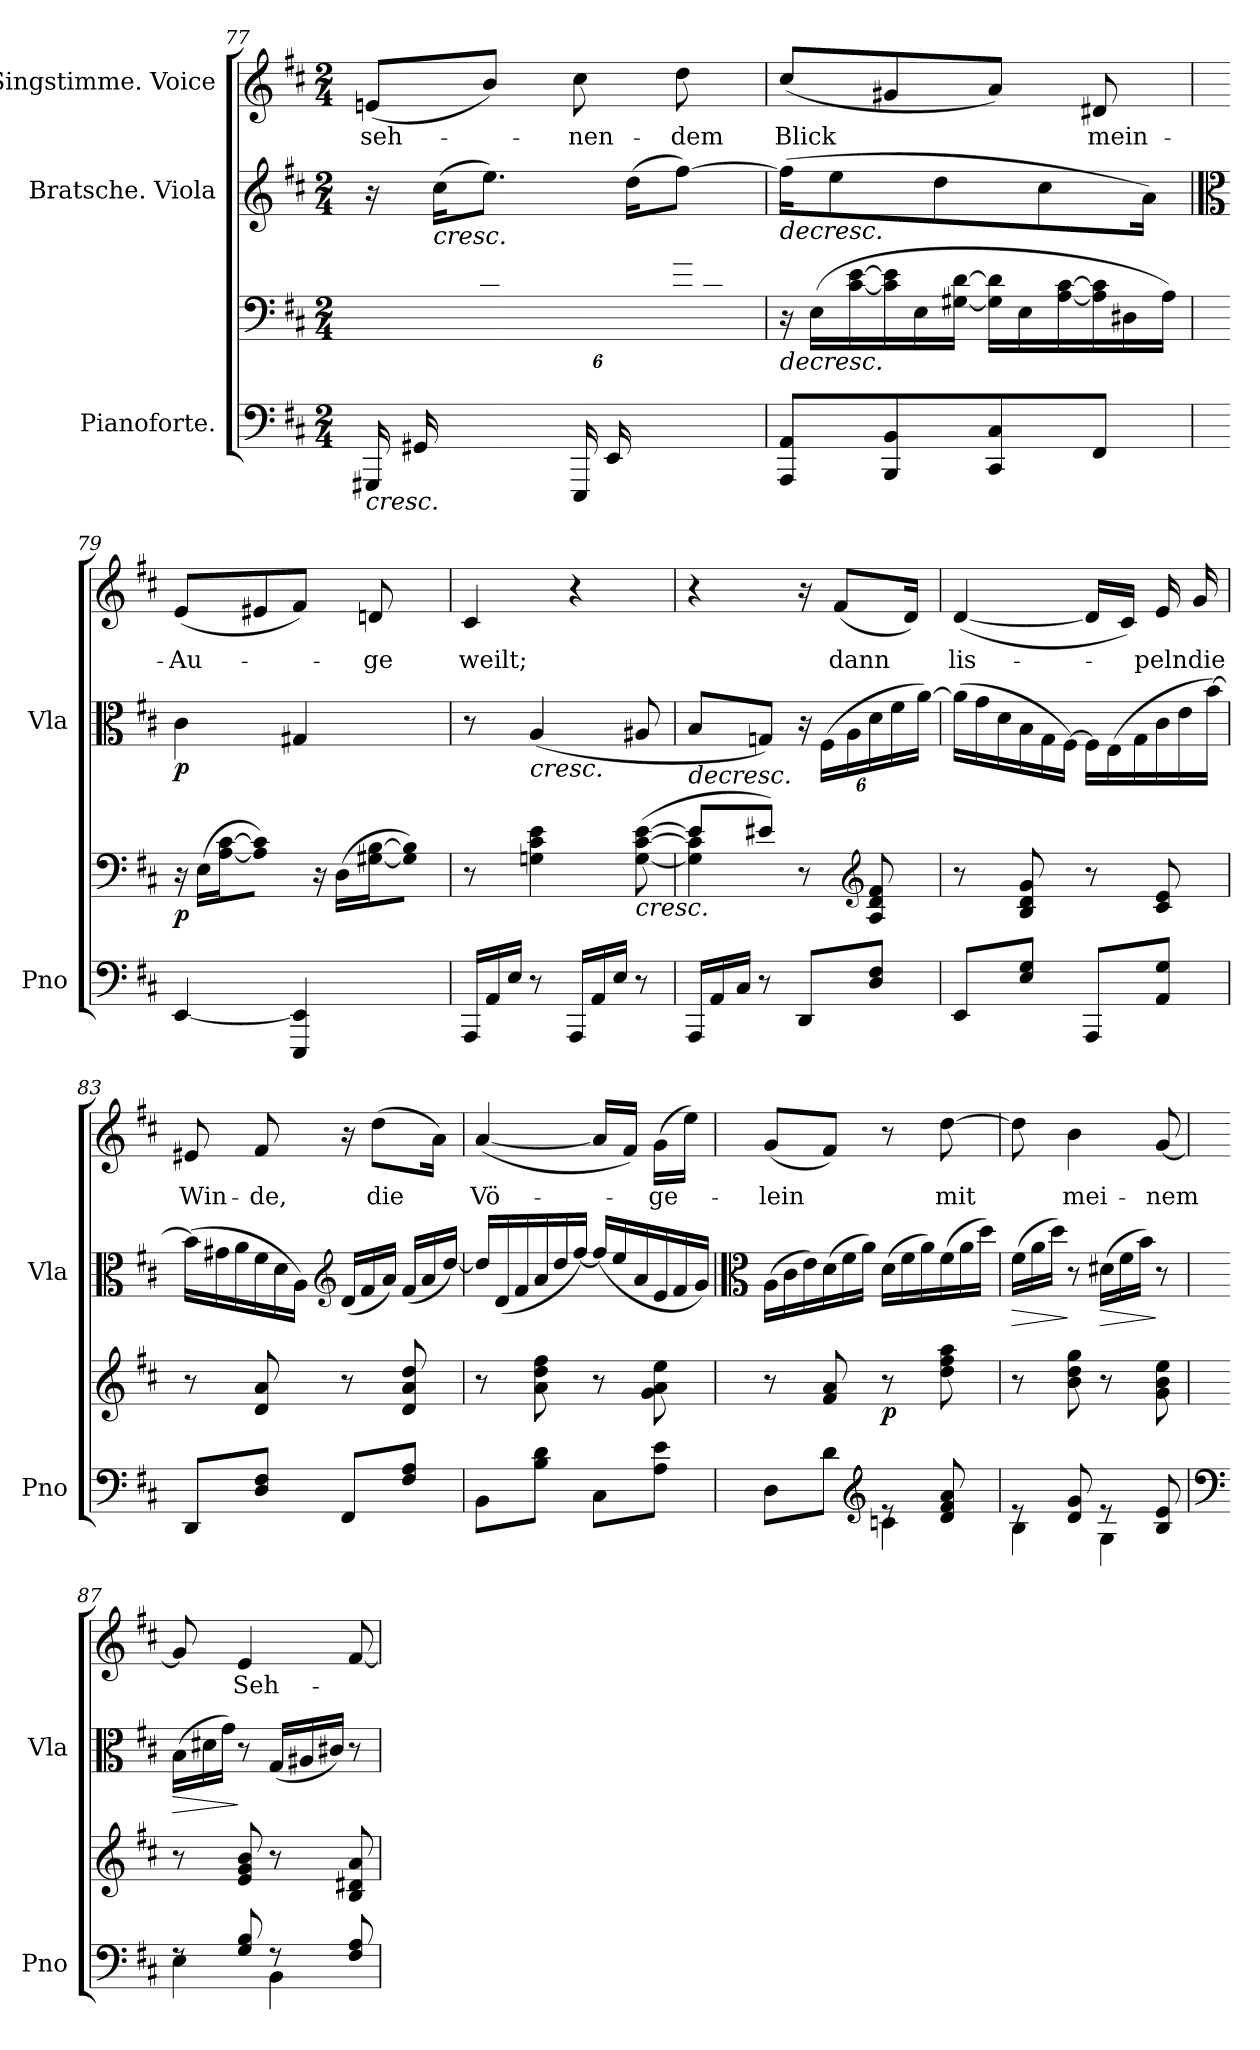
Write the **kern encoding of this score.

**kern	**kern	**dynam	**kern	**dynam	**kern	**text
*part3	*part3	*part3	*part2	*part2	*part1	*part1
*staff4	*staff3	*staff3/4	*staff2	*staff2	*staff1	*staff1
*I"Pianoforte.	*	*	*I"Bratsche. Viola	*	*I"Singstimme. Voice	*
*I'Pno	*	*	*I'Vla	*	*	*
*clefF4	*clefF4	*	*clefG2	*	*clefG2	*
*k[f#c#]	*k[f#c#]	*	*k[f#c#]	*	*k[f#c#]	*
*M2/4	*M2/4	*	*M2/4	*	*M2/4	*
*Xtuplet	*	*	*	*	*	*
=77	=77	=77	=77	=77	=77	=77
!	!	!LO:HP:b=2	!	!	!	!LO:LY:b
*	*^	*	*	*	*	*
(>24GGG#X/LL	2ryy	12ryy	<	16r	.	(<8en/L	seh-
24GG#X/	.	.	.	.	.	.	.
!	!	!	!	!	!LO:HP:b	!	!
.	.	.	.	(>16cc#\KL	<	.	.
6ryy	.	24E\	.	.	.	.	.
.	.	24d\	.	8.ee\J)	.	8b/J)	.
.	.	24B\	.	.	.	.	.
.	.	24E\JJ)	.	.	.	.	.
*	*	*	*	*	*	*MM42	*
!	!	!	!	!	!	!	!LO:LY:b
(>24EEE/LL	.	12ryy	.	.	.	8cc#\	-nen-
24EE/	.	.	.	.	.	.	.
.	.	.	.	(>16dd\KL	.	.	.
6ryy	.	24G#X\	.	.	.	.	.
!	!	!	!	!	!	!	!LO:LY:b
.	.	24g#X\	.	[8ff#\J)	.	8dd\	-dem
.	.	24d\	.	.	.	.	.
.	.	24G#\JJ)	.	.	.	.	.
*	*v	*v	*	*	*	*	*
!!LO:LB:g=z
=78	=78	=78	=78	=78	=78	=78
*	*Xtuplet	*	*	*	*	*
*	*^	*	*	*	*	*
!	!	!	!LO:HP:b	!	!LO:HP:b	!	!LO:LY:b
*	*v	*v	*	*	*	*	*
8AAA/ 8AA/L	24r	>	(>16ff#\KL]	>	(<8cc#/L	Blick
.	(>24E\LL	.	.	.	.	.
.	.	.	8ee\	.	.	.
.	[24c#\ [24e\	.	.	.	.	.
8BBB/ 8BB/	24c#\] 24e\]	.	.	.	8g#X/	.
.	24E\	.	.	.	.	.
.	.	.	8dd\	.	.	.
.	[24G#X\ [24d\JJ	.	.	.	.	.
8CC#/ 8C#/	24G#\] 24d\]LL	.	.	.	8a/J)	.
.	24E\	.	.	.	.	.
.	.	.	8cc#\	.	.	.
.	[24A\ [24c#\	.	.	.	.	.
*	*	*	*	*	*MM34	*
!	!	!	!	!	!	!LO:LY:b
8FF#/J	24A\] 24c#\]	.	.	.	8d#X/	mein-
.	24D#X\	.	.	.	.	.
.	.	.	16a\Jk)	.	.	.
.	24A\JJ)	.	.	.	.	.
.	.	[	.	[	.	.
=79	=79	=79	=79	=79	=79	=79
*	*	*	*clefC3	*	*	*
!	!	!LO:DY:b	!	!LO:DY:b	!	!LO:LY:b
[4EE/	24r	p	4c#\	p	(<8e/L	-Au-
.	(>24E\LL	.	.	.	.	.
.	[24A\ [24c#\J	.	.	.	.	.
.	8A\] 8c#\]J)	.	.	.	8e#X/	.
4EEE/ 4EE/]	24r	.	4G#X/	.	8f#/J)	.
.	(>24D\LL	.	.	.	.	.
.	[24G#X\ [24B\J	.	.	.	.	.
!	!	!	!	!	!	!LO:LY:b
.	8G#\] 8B\]J)	.	.	.	8dn/	-ge
=80	=80	=80	=80	=80	=80	=80
*	*^	*	*	*	*	*
!	!	!	!	!	!	!	!LO:LY:b
24AAA/LL	8r	8ryy	.	8r	.	4c#/	weilt;
24AA/	.	.	.	.	.	.	.
24E/JJ	.	.	.	.	.	.	.
!	!	!	!	!	!LO:HP:b	!	!
8r	4Gn\ 4c#\ 4e\	4.ryy	.	(>4A/	<	.	.
24AAA/LL	.	.	.	.	.	4r	.
24AA/	.	.	.	.	.	.	.
24E/JJ	.	.	.	.	.	.	.
!	!	!	!LO:HP:b	!	!	!	!
8r	(>[8G\ [8c#\ [8e\	.	<	8A#X/	.	.	.
*	*v	*v	*	*	*	*	*
.	.	.	.	]	.	.
=81	=81	=81	=81	=81	=81	=81
*	*^	*	*	*	*	*
*	*	*^	*	*	*	*	*
!	!	!	!	!	!	!LO:HP:b	!	!
24AAA/LL	8e/L]	4G\] 4c#\]	16ryy	.	8B/L	>	4r	.
24AA/	.	.	.	.	.	.	.	.
.	.	.	16ryy	]	.	.	.	.
24C#/JJ	.	.	.	.	.	.	.	.
8r	8e#X/J)	.	8ryy	.	8Gn/J)	[	.	.
*	*	*	*	*	*Xbrackettup	*	*	*
!	!	!	!	!LO:DY:b	!	!	!	!
8DD/L	8r	4ryy	4ryy	other-dynamics	24r	.	16r	.
.	.	.	.	.	(>24F#\LL	.	.	.
*	*	*	*	*	*	*	*MM32	*
!	!	!	!	!	!	!	!	!LO:LY:b
.	.	.	.	.	.	.	(<8f#/L	dann
.	.	.	.	.	24A\	.	.	.
*	*clefG2	*	*	*	*	*	*	*
8D/ 8F#/J	8A/ 8d/ 8f#/	.	.	.	24d\	.	.	.
.	.	.	.	.	24f#\	.	.	.
.	.	.	.	.	.	.	16d/Jk)	.
.	.	.	.	.	[24a\JJ)	.	.	.
*	*v	*v	*v	*	*	*	*	*
!!LO:PB:g=z
=82	=82	=82	=82	=82	=82	=82
*	*	*	*Xtuplet	*	*	*
!	!	!	!	!	!	!LO:LY:b
8EE/L	8r	.	(>24a\LL]	.	(<[4d/	lis-
.	.	.	24g\	.	.	.
.	.	.	24d\	.	.	.
8E/ 8G/J	8B/ 8d/ 8g/	.	24B\	.	.	.
.	.	.	24G\	.	.	.
.	.	.	[24F#\JJ)	.	.	.
8AAA/L	8r	.	24F#\LL]	.	16d/LL]	.
.	.	.	(>24E\	.	.	.
.	.	.	.	.	16c#/JJ)	.
.	.	.	24G\	.	.	.
!	!	!	!	!	!	!LO:LY:b
8AA/ 8G/J	8c#/ 8e/	.	24c#\	.	16e/	-peln
.	.	.	24e\	.	.	.
!	!	!	!	!	!	!LO:LY:b
.	.	.	.	.	16g/	die
.	.	.	[24b\JJ)	.	.	.
=83	=83	=83	=83	=83	=83	=83
*	*	*	*	*	*MM30	*
!	!	!	!	!	!	!LO:LY:b
8DD/L	8r	.	(>24b\LL]	.	8e#X/	Win-
.	.	.	24g#X\	.	.	.
.	.	.	24a\	.	.	.
!	!	!	!	!	!	!LO:LY:b
8D/ 8F#/J	8d/ 8a/	.	24f#\	.	8f#/	-de,
.	.	.	24d\	.	.	.
.	.	.	24A\JJ)	.	.	.
*	*	*	*clefG2	*	*	*
8FF#/L	8r	.	(<24d/LL	.	16r	.
.	.	.	24f#/	.	.	.
!	!	!	!	!	!	!LO:LY:b
.	.	.	.	.	(>8dd\L	die
.	.	.	24a/JJ)	.	.	.
8F#/ 8A/J	8d/ 8a/ 8dd/	.	(<24f#/LL	.	.	.
.	.	.	24a/	.	.	.
.	.	.	.	.	16a\Jk)	.
.	.	.	[24dd/JJ)	.	.	.
=84	=84	=84	=84	=84	=84	=84
!	!	!	!	!	!	!LO:LY:b
8BB\L	8r	.	24dd/LL]	.	(<[4a/	Vö-
.	.	.	(<24d/	.	.	.
.	.	.	24f#/	.	.	.
8B\ 8d\J	8a\ 8dd\ 8ff#\	.	24a/	.	.	.
.	.	.	24dd/	.	.	.
.	.	.	[24ff#/JJ)	.	.	.
8C#\L	8r	.	(<24ff#/LL]	.	16a/LL]	.
.	.	.	24ee/	.	.	.
.	.	.	.	.	16f#/JJ)	.
.	.	.	24a/	.	.	.
*	*	*	*	*	*MM26	*
!	!	!	!	!	!	!LO:LY:b
8A\ 8e\J	8g\ 8a\ 8ee\	.	24e/	.	(>16g\LL	-ge-
.	.	.	24f#/	.	.	.
.	.	.	.	.	16ee\JJ)	.
.	.	.	24g/JJ)	.	.	.
=85	=85	=85	=85	=85	=85	=85
*	*	*	*clefC3	*	*	*
*^	*	*	*	*	*	*
!	!	!	!	!	!	!	!LO:LY:b
8D\L	4ryy	8r	.	(>24A\LL	.	(<8g/L	-lein
.	.	.	.	24c#\	.	.	.
.	.	.	.	24e\)	.	.	.
8d\J	.	8f#/ 8a/	.	(>24d\	.	8f#/J)	.
.	.	.	.	24f#\	.	.	.
.	.	.	.	24a\JJ)	.	.	.
*clefG2	*	*	*	*	*	*	*
*	*	*	*	*	*	*MM28	*
!	!	!	!LO:DY:n=1:b	!	!	!	!
8re	4cn\	8r	[ p	(>24d\LL	.	8r	.
.	.	.	.	24f#\	.	.	.
.	.	.	.	24a\)	.	.	.
!	!	!	!	!	!	!	!LO:LY:b
8d/ 8f#/ 8a/	.	8dd\ 8ff#\ 8aa\	.	(>24f#\	.	[8dd\	mit
.	.	.	.	24a\	.	.	.
.	.	.	.	24dd\JJ)	.	.	.
!!LO:LB:g=z
=86	=86	=86	=86	=86	=86	=86	=86
!	!	!	!	!	!LO:HP:b	!	!
8re	4B\	8r	.	(>24f#\LL	>	8dd\]	.
.	.	.	.	24a\	.	.	.
.	.	.	.	24dd\JJ)	.	.	.
!	!	!	!	!	!	!	!LO:LY:b
8d/ 8g/	.	8b\ 8dd\ 8gg\	.	8r	]	4b\	mei-
!	!	!	!	!	!LO:HP:b	!	!
8re	4G\	8r	.	(>24d#X\LL	>	.	.
.	.	.	.	24f#\	.	.	.
.	.	.	.	24b\JJ)	.	.	.
!	!	!	!	!	!	!	!LO:LY:b
8B/ 8e/	.	8g\ 8b\ 8ee\	.	8r	]	[8g/	-nem
=87	=87	=87	=87	=87	=87	=87	=87
*clefF4	*	*	*	*	*	*	*
!	!	!	!	!	!LO:HP:b	!	!
8rF	4E\	8r	.	(>24B\LL	>	8g/]	.
.	.	.	.	24d#X\	.	.	.
.	.	.	.	24g\JJ)	.	.	.
!	!	!	!	!	!	!	!LO:LY:b
8G/ 8B/	.	8e/ 8g/ 8b/	.	8r	]	4e/	Seh-
8rF	4BB\	8r	.	(<24G/LL	.	.	.
.	.	.	.	24A#X/	.	.	.
.	.	.	.	24c#X/JJ)	.	.	.
*	*	*	*	*	*	*MM26	*
8F#/ 8A/	.	8B/ 8d#X/ 8a/	.	8r	]	[8f#/	.
*v	*v	*	*	*	*	*	*
=	=	=	=	=	=	=
*-	*-	*-	*-	*-	*-	*-
